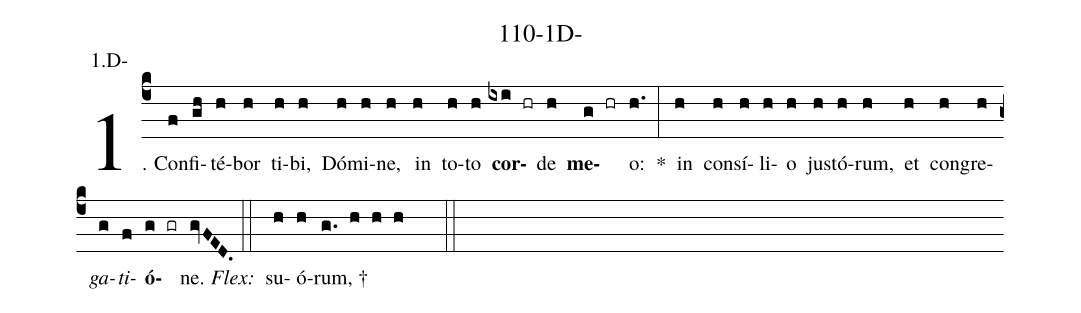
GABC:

name: 110-1D-;
annotation: 1.D-;
%%
(c4)1. Con(f)fi(gh)té(h)bor(h) ti(h)bi,(h) Dó(h)mi(h)ne,(h) in(h) to(h)to(h) <b>cor</b>(ixi hr)de(h) <b>me</b>(g hr)o:(h.) *(:) in(h) con(h)sí(h)li(h)o(h) jus(h)tó(h)rum,(h) et(h) con(h)gre(h)<i>ga</i>(g)<i>ti</i>(f)<b>ó</b>(g gr)ne.(gvFED.) (::)
<i>Flex:</i>()  su(h)ó(h)rum, †(g. h h h  ::)
